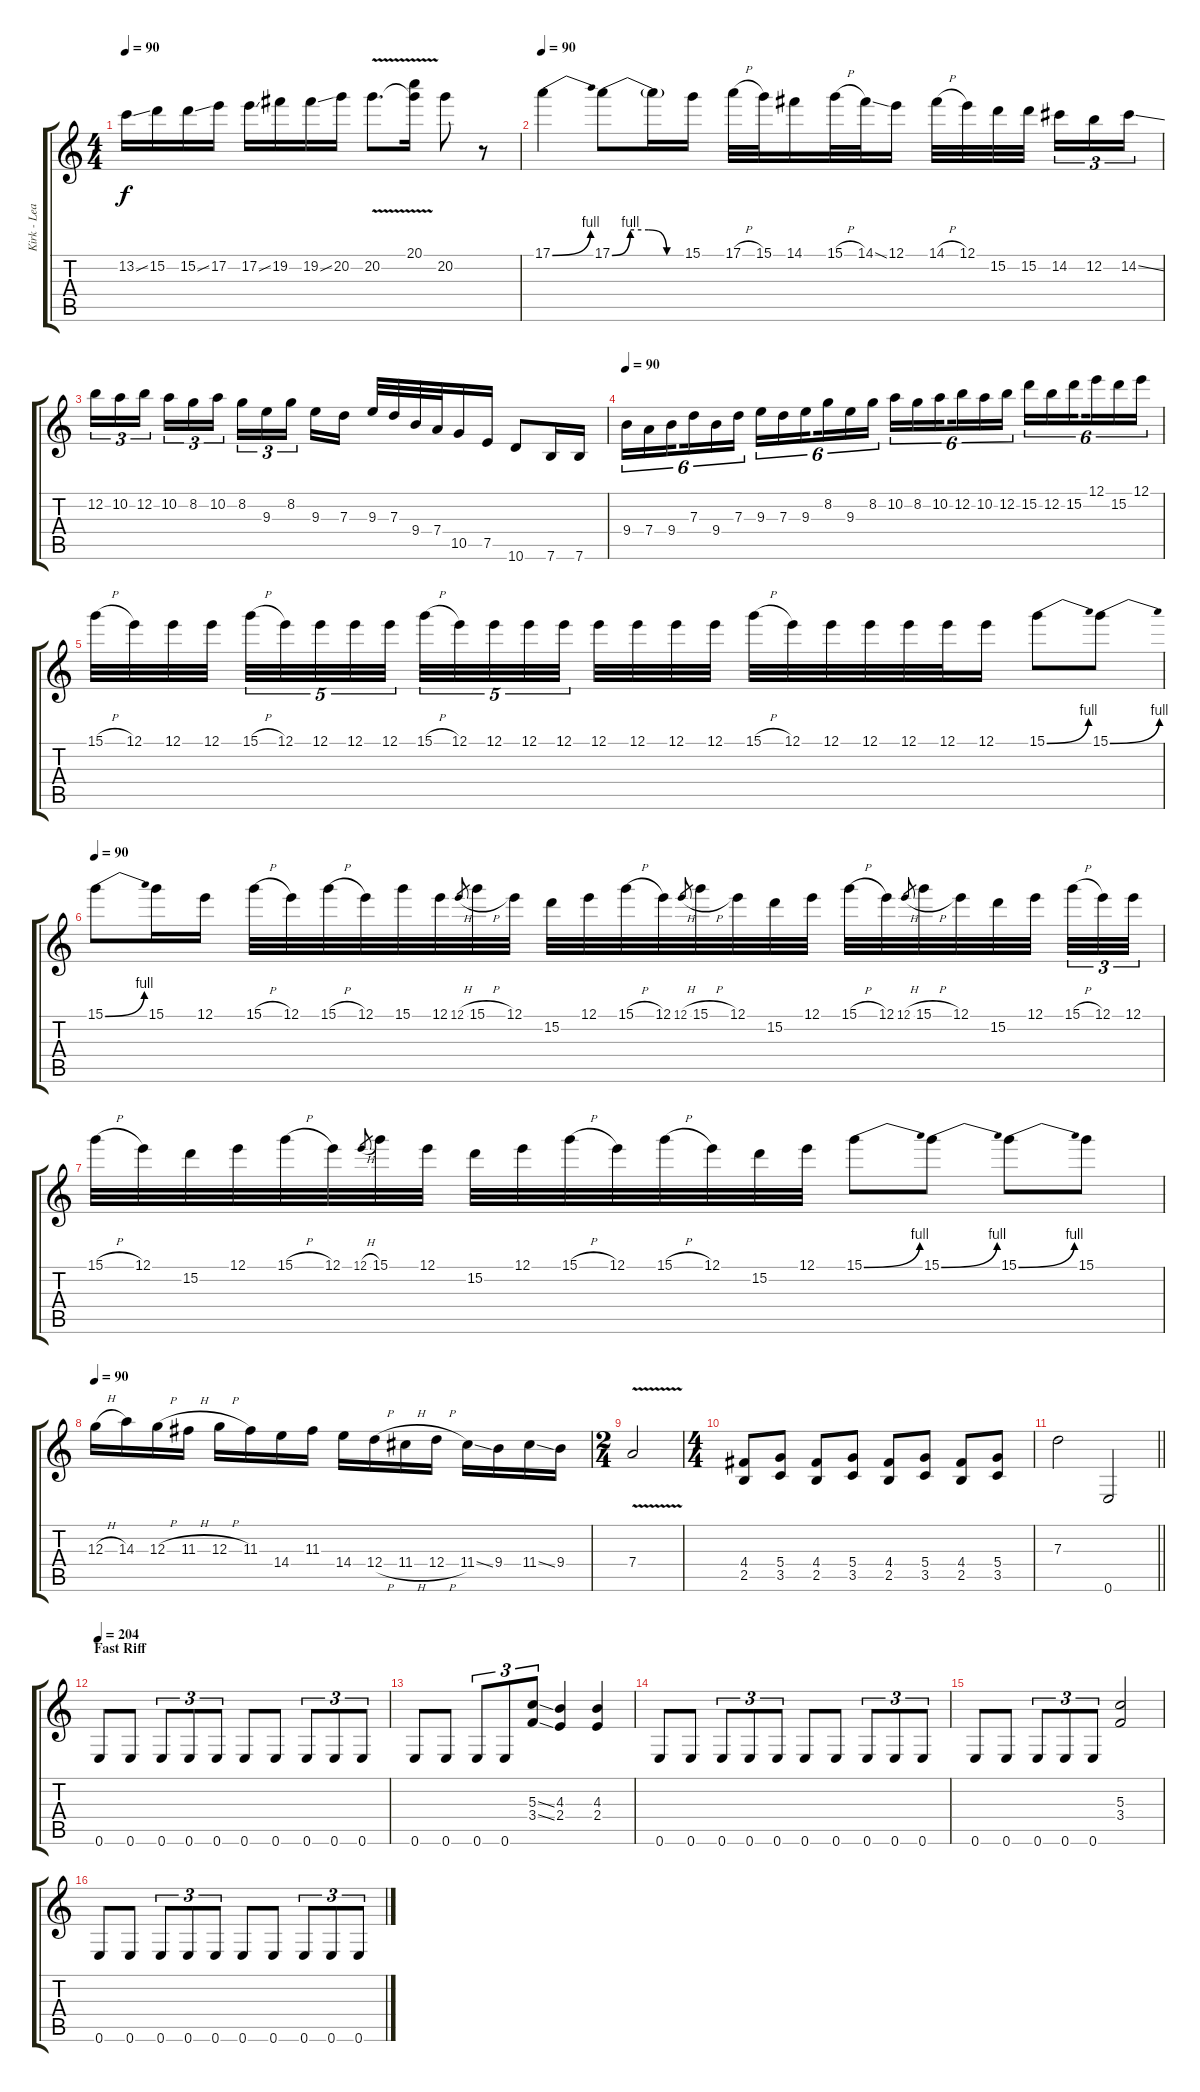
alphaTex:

\track ("Kirk - Lead Guitar" "Kirk - Lea") {solo instrument distortionguitar}
\staff {score tabs}
\tuning (E4 B3 G3 D3 A2 E2) {hide}
\ts (4 4)
\tempo 90
\clef g2
\ks c
13.2{ss}.16{dy f} 15.2.16 15.2{ss}.16 17.2.16 17.2{ss}.16 19.2.16 19.2{ss}.16 20.2.16 20.2{v}.8{d} (20.1 20.2{t}).16 20.2.8 r.8 |
\tempo 90
17.1{be (bend 0 0 60 4)}.4 17.1{be (custom 0 0 15 4 30 4 45 0 60 0)}.8 17.1{t}.16 15.1.16 17.1{h}.32 15.1.32 14.1.16 15.1{h}.32 14.1{ss}.32 12.1.16 14.1{h}.32 12.1.32 15.2.32 15.2.32{beam splitsecondary} 14.2.16{tu (3 2)} 12.2.16{tu (3 2)} 14.2{ss}.16{tu (3 2)} |
12.2.16{tu (3 2)} 10.2.16{tu (3 2)} 12.2.16{tu (3 2) beam splitsecondary} 10.2.16{tu (3 2)} 8.2.16{tu (3 2)} 10.2.16{tu (3 2)} 8.2.16{tu (3 2)} 9.3.16{tu (3 2)} 8.2.16{tu (3 2) beam splitsecondary} 9.3.16 7.3.16 9.3.32 7.3.32 9.4.32 7.4.32 10.5.16 7.5.16 10.6.8 7.6.16 7.6.16 |
\tempo 90
9.4.16{tu (6 4)} 7.4.16{tu (6 4)} 9.4.16{tu (6 4) beam splitsecondary} 7.3.16{tu (6 4)} 9.4.16{tu (6 4)} 7.3.16{tu (6 4)} 9.3.16{tu (6 4)} 7.3.16{tu (6 4)} 9.3.16{tu (6 4) beam splitsecondary} 8.2.16{tu (6 4)} 9.3.16{tu (6 4)} 8.2.16{tu (6 4)} 10.2.16{tu (6 4)} 8.2.16{tu (6 4)} 10.2.16{tu (6 4) beam splitsecondary} 12.2.16{tu (6 4)} 10.2.16{tu (6 4)} 12.2.16{tu (6 4)} 15.2.16{tu (6 4)} 12.2.16{tu (6 4)} 15.2.16{tu (6 4) beam splitsecondary} 12.1.16{tu (6 4)} 15.2.16{tu (6 4)} 12.1.16{tu (6 4)} |
15.1{h}.32 12.1.32 12.1.32 12.1.32{beam splitsecondary} 15.1{h}.32{tu (5 4)} 12.1.32{tu (5 4)} 12.1.32{tu (5 4)} 12.1.32{tu (5 4)} 12.1.32{tu (5 4)} 15.1{h}.32{tu (5 4)} 12.1.32{tu (5 4)} 12.1.32{tu (5 4)} 12.1.32{tu (5 4)} 12.1.32{tu (5 4) beam splitsecondary} 12.1.32 12.1.32 12.1.32 12.1.32 15.1{h}.32 12.1.32 12.1.32 12.1.32 12.1.32 12.1.32 12.1.16 15.1{be (bend 0 0 60 4)}.8 15.1{be (bend 0 0 60 4)}.8 |
\tempo 90
15.1{be (bend 0 0 60 4)}.8 15.1.16 12.1.16 15.1{h}.32 12.1.32 15.1{h}.32 12.1.32 15.1.32 12.1.32 12.1{h}.8{gr} 15.1{h}.32 12.1.32 15.2.32 12.1.32 15.1{h}.32 12.1.32 12.1{h}.8{gr} 15.1{h}.32 12.1.32 15.2.32 12.1.32 15.1{h}.32 12.1.32 12.1{h}.8{gr} 15.1{h}.32 12.1.32 15.2.32 12.1.32{beam splitsecondary} 15.1{h}.32{tu (3 2)} 12.1.32{tu (3 2)} 12.1.32{tu (3 2)} |
15.1{h}.32 12.1.32 15.2.32 12.1.32 15.1{h}.32 12.1.32 12.1{h}.8{gr} 15.1.32 12.1.32 15.2.32 12.1.32 15.1{h}.32 12.1.32 15.1{h}.32 12.1.32 15.2.32 12.1.32 15.1{be (bend 0 0 60 4)}.8 15.1{be (bend 0 0 60 4)}.8 15.1{be (bend 0 0 60 4)}.8 15.1.8 |
\tempo 90
12.3{h}.16 14.3.16 12.3{h}.16 11.3{h}.16 12.3{h}.16 11.3.16 14.4.16 11.3.16 14.4.16 12.4{h}.16 11.4{h}.16 12.4{h}.16 11.4{ss}.16 9.4.16 11.4{ss}.16 9.4.16 |
\ts (2 4)
7.4{v}.2 |
\ts (4 4)
(4.4 2.5).8{volume 11 balance 4} (5.4 3.5).8 (4.4 2.5).8 (5.4 3.5).8 (4.4 2.5).8 (5.4 3.5).8 (4.4 2.5).8 (5.4 3.5).8 |
\barLineRight lightlight
7.3.2 0.6.2 |
\section ("" "Fast Riff")
\tempo 204
0.6.8 0.6.8 0.6.8{tu (3 2)} 0.6.8{tu (3 2)} 0.6.8{tu (3 2)} 0.6.8 0.6.8 0.6.8{tu (3 2)} 0.6.8{tu (3 2)} 0.6.8{tu (3 2)} |
0.6.8 0.6.8 0.6.8{tu (3 2)} 0.6.8{tu (3 2)} (5.3{ss} 3.4{ss}).8{tu (3 2)} (4.3 2.4).4 (4.3 2.4).4 |
0.6.8 0.6.8 0.6.8{tu (3 2)} 0.6.8{tu (3 2)} 0.6.8{tu (3 2)} 0.6.8 0.6.8 0.6.8{tu (3 2)} 0.6.8{tu (3 2)} 0.6.8{tu (3 2)} |
0.6.8 0.6.8 0.6.8{tu (3 2)} 0.6.8{tu (3 2)} 0.6.8{tu (3 2)} (5.3 3.4).2 |
0.6.8 0.6.8 0.6.8{tu (3 2)} 0.6.8{tu (3 2)} 0.6.8{tu (3 2)} 0.6.8 0.6.8 0.6.8{tu (3 2)} 0.6.8{tu (3 2)} 0.6.8{tu (3 2)}
